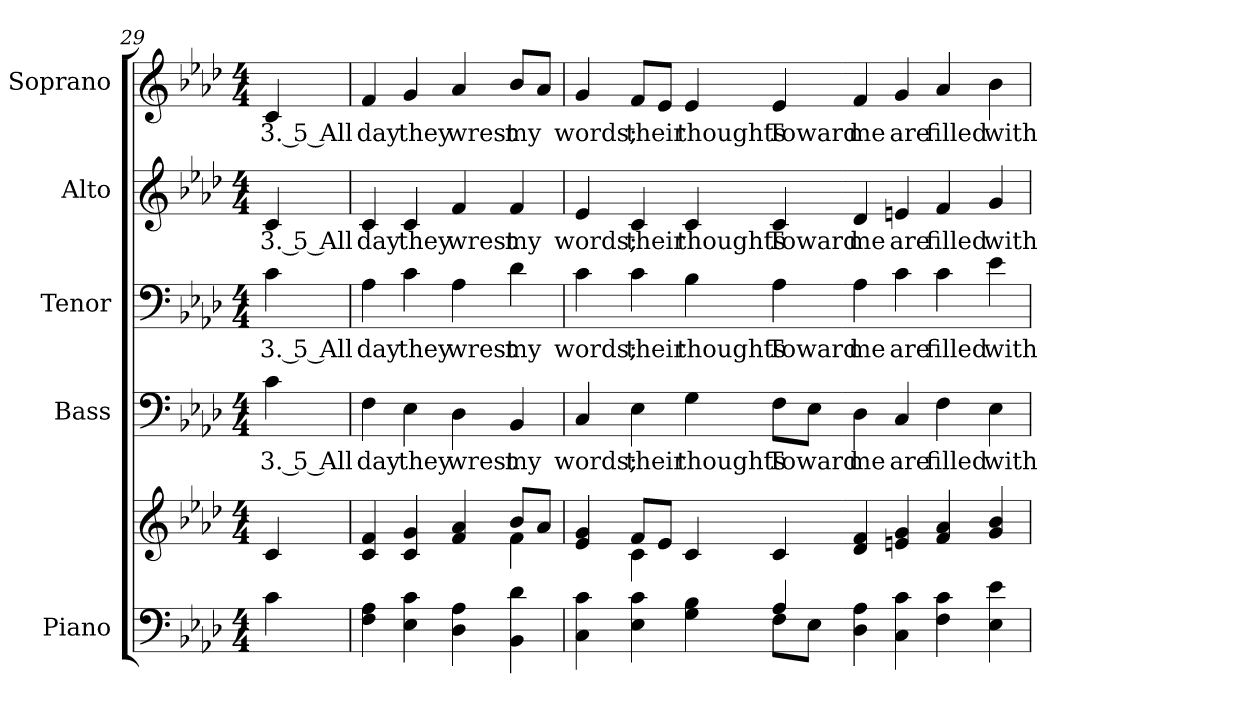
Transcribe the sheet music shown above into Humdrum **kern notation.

**kern	**kern	**kern	**text	**kern	**text	**kern	**text	**kern	**text
*part5	*part5	*part4	*part4	*part3	*part3	*part2	*part2	*part1	*part1
*staff6	*staff5	*staff4	*staff4	*staff3	*staff3	*staff2	*staff2	*staff1	*staff1
*I"Piano	*	*I"Bass	*	*I"Tenor	*	*I"Alto	*	*I"Soprano	*
*I'Pno.	*	*I'B.	*	*I'T.	*	*I'A.	*	*I'S.	*
*clefF4	*clefG2	*clefF4	*	*clefF4	*	*clefG2	*	*clefG2	*
*k[b-e-a-d-]	*k[b-e-a-d-]	*k[b-e-a-d-]	*	*k[b-e-a-d-]	*	*k[b-e-a-d-]	*	*k[b-e-a-d-]	*
*A-:	*A-:	*A-:	*	*A-:	*	*A-:	*	*A-:	*
*M4/4	*M4/4	*M4/4	*	*M4/4	*	*M4/4	*	*M4/4	*
=29	=29	=29	=29	=29	=29	=29	=29	=29	=29
!	!	!	!LO:LY:b:color=#000000	!	!	!	!	!	!
!	!	!	!	!	!LO:LY:b:color=#000000	!	!	!	!
!	!	!	!	!	!	!	!LO:LY:b:color=#000000	!	!
!	!	!	!	!	!	!	!	!	!LO:LY:b:color=#000000
4ci\	4ci/	4ci\	3. 5 All	4ci\	3. 5 All	4ci/	3. 5 All	4ci/	3. 5 All
=30	=30	=30	=30	=30	=30	=30	=30	=30	=30
*	*^	*	*	*	*	*	*	*	*
!	!	!	!	!LO:LY:b:color=#000000	!	!	!	!	!	!
!	!	!	!	!	!	!LO:LY:b:color=#000000	!	!	!	!
!	!	!	!	!	!	!	!	!LO:LY:b:color=#000000	!	!
!	!	!	!	!	!	!	!	!	!	!LO:LY:b:color=#000000
4Fi\ 4A-i	4ci/ 4fi	2ryy	4Fi\	day	4A-i\	day	4ci/	day	4fi/	day
!	!	!	!	!LO:LY:b:color=#000000	!	!	!	!	!	!
!	!	!	!	!	!	!LO:LY:b:color=#000000	!	!	!	!
!	!	!	!	!	!	!	!	!LO:LY:b:color=#000000	!	!
!	!	!	!	!	!	!	!	!	!	!LO:LY:b:color=#000000
4E-i\ 4ci	4ci/ 4gi	.	4E-i\	they	4ci\	they	4ci/	they	4gi/	they
!	!	!	!	!LO:LY:b:color=#000000	!	!	!	!	!	!
!	!	!	!	!	!	!LO:LY:b:color=#000000	!	!	!	!
!	!	!	!	!	!	!	!	!LO:LY:b:color=#000000	!	!
!	!	!	!	!	!	!	!	!	!	!LO:LY:b:color=#000000
4D-i\ 4A-i	4fi/ 4a-i	4ryy	4D-i\	wrest	4A-i\	wrest	4fi/	wrest	4a-i/	wrest
!	!	!	!	!LO:LY:b:color=#000000	!	!	!	!	!	!
!	!	!	!	!	!	!LO:LY:b:color=#000000	!	!	!	!
!	!	!	!	!	!	!	!	!LO:LY:b:color=#000000	!	!
!	!	!	!	!	!	!	!	!	!	!LO:LY:b:color=#000000
4BB-i\ 4d-i	8b-i/L	4fi\	4BB-i/	my	4d-i\	my	4fi/	my	8b-i/L	my
.	8a-i/J	.	.	.	.	.	.	.	8a-i/J	.
=31	=31	=31	=31	=31	=31	=31	=31	=31	=31	=31
*^	*	*	*	*	*	*	*	*	*	*
!	!	!	!	!	!LO:LY:b:color=#000000	!	!	!	!	!	!
!	!	!	!	!	!	!	!LO:LY:b:color=#000000	!	!	!	!
!	!	!	!	!	!	!	!	!	!LO:LY:b:color=#000000	!	!
!	!	!	!	!	!	!	!	!	!	!	!LO:LY:b:color=#000000
4Ci\ 4ci	2ryy	4e-i/ 4gi	4ryy	4Ci/	words;	4ci\	words;	4e-i/	words;	4gi/	words;
!	!	!	!	!	!LO:LY:b:color=#000000	!	!	!	!	!	!
!	!	!	!	!	!	!	!LO:LY:b:color=#000000	!	!	!	!
!	!	!	!	!	!	!	!	!	!LO:LY:b:color=#000000	!	!
!	!	!	!	!	!	!	!	!	!	!	!LO:LY:b:color=#000000
4E-i\ 4ci	.	8fi/L	4ci\	4E-i\	their	4ci\	their	4ci/	their	8fi/L	their
.	.	8e-i/J	.	.	.	.	.	.	.	8e-i/J	.
!	!	!	!	!	!LO:LY:b:color=#000000	!	!	!	!	!	!
!	!	!	!	!	!	!	!LO:LY:b:color=#000000	!	!	!	!
!	!	!	!	!	!	!	!	!	!LO:LY:b:color=#000000	!	!
!	!	!	!	!	!	!	!	!	!	!	!LO:LY:b:color=#000000
4Gi\ 4B-i	4ryy	4ci/	2ryy	4Gi\	thoughts	4B-i\	thoughts	4ci/	thoughts	4e-i/	thoughts
!	!	!	!	!	!LO:LY:b:color=#000000	!	!	!	!	!	!
!	!	!	!	!	!	!	!LO:LY:b:color=#000000	!	!	!	!
!	!	!	!	!	!	!	!	!	!LO:LY:b:color=#000000	!	!
!	!	!	!	!	!	!	!	!	!	!	!LO:LY:b:color=#000000
4A-i/	8Fi\L	4ci/	.	8Fi\L	Toward	4A-i\	Toward	4ci/	Toward	4e-i/	Toward
.	8E-i\J	.	.	8E-i\J	.	.	.	.	.	.	.
*v	*v	*	*	*	*	*	*	*	*	*	*
*	*v	*v	*	*	*	*	*	*	*	*
!!LO:PB:g=z
=32-	=32-	=32-	=32-	=32-	=32-	=32-	=32-	=32-	=32-
*^	*	*	*	*	*	*	*	*	*
!	!	!	!	!LO:LY:b:color=#000000	!	!	!	!	!	!
*v	*v	*	*	*	*	*	*	*	*	*
*^	*	*	*	*	*	*	*	*	*
!	!	!	!	!	!	!LO:LY:b:color=#000000	!	!	!	!
*v	*v	*	*	*	*	*	*	*	*	*
*^	*	*	*	*	*	*	*	*	*
!	!	!	!	!	!	!	!	!LO:LY:b:color=#000000	!	!
*v	*v	*	*	*	*	*	*	*	*	*
*^	*	*	*	*	*	*	*	*	*
!	!	!	!	!	!	!	!	!	!	!LO:LY:b:color=#000000
*v	*v	*	*	*	*	*	*	*	*	*
4D-i\ 4A-i	4d-i/ 4fi	4D-i\	me	4A-i\	me	4d-i/	me	4fi/	me
!	!	!	!LO:LY:b:color=#000000	!	!	!	!	!	!
!	!	!	!	!	!LO:LY:b:color=#000000	!	!	!	!
!	!	!	!	!	!	!	!LO:LY:b:color=#000000	!	!
!	!	!	!	!	!	!	!	!	!LO:LY:b:color=#000000
4Ci\ 4ci	4eni/ 4gi	4Ci/	are	4ci\	are	4eni/	are	4gi/	are
!	!	!	!LO:LY:b:color=#000000	!	!	!	!	!	!
!	!	!	!	!	!LO:LY:b:color=#000000	!	!	!	!
!	!	!	!	!	!	!	!LO:LY:b:color=#000000	!	!
!	!	!	!	!	!	!	!	!	!LO:LY:b:color=#000000
4Fi\ 4ci	4fi/ 4a-i	4Fi\	filled	4ci\	filled	4fi/	filled	4a-i/	filled
!	!	!	!LO:LY:b:color=#000000	!	!	!	!	!	!
!	!	!	!	!	!LO:LY:b:color=#000000	!	!	!	!
!	!	!	!	!	!	!	!LO:LY:b:color=#000000	!	!
!	!	!	!	!	!	!	!	!	!LO:LY:b:color=#000000
4E-i\ 4e-i	4gi/ 4b-i	4E-i\	with	4e-i\	with	4gi/	with	4b-i\	with
=	=	=	=	=	=	=	=	=	=
*-	*-	*-	*-	*-	*-	*-	*-	*-	*-
